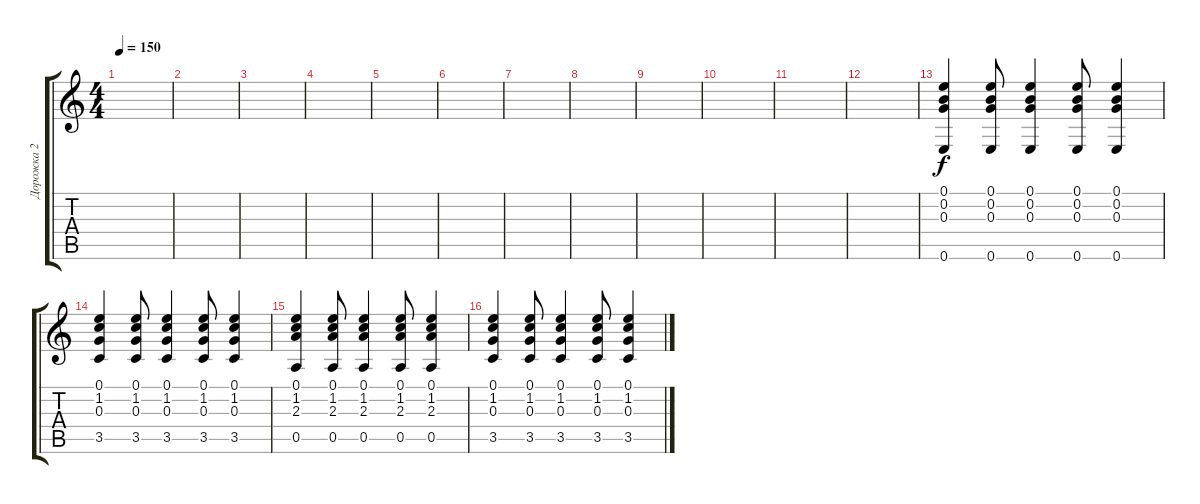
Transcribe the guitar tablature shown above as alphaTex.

\track ("Дорожка 2" "Дорожка 2") {instrument acousticguitarnylon}
\staff {score tabs}
\tuning (E4 B3 G3 D3 A2 E2) {hide}
\ts (4 4)
\tempo 150
\clef g2
\ks c
|
|
|
|
|
|
|
|
|
|
|
|
(0.1 0.2 0.3 0.6).4 (0.1 0.2 0.3 0.6).8 (0.1 0.2 0.3 0.6).4 (0.1 0.2 0.3 0.6).8 (0.1 0.2 0.3 0.6).4 |
(0.1 1.2 0.3 3.5).4 (0.1 1.2 0.3 3.5).8 (0.1 1.2 0.3 3.5).4 (0.1 1.2 0.3 3.5).8 (0.1 1.2 0.3 3.5).4 |
(0.1 1.2 2.3 0.5).4 (0.1 1.2 2.3 0.5).8 (0.1 1.2 2.3 0.5).4 (0.1 1.2 2.3 0.5).8 (0.1 1.2 2.3 0.5).4 |
(0.1 1.2 0.3 3.5).4 (0.1 1.2 0.3 3.5).8 (0.1 1.2 0.3 3.5).4 (0.1 1.2 0.3 3.5).8 (0.1 1.2 0.3 3.5).4
